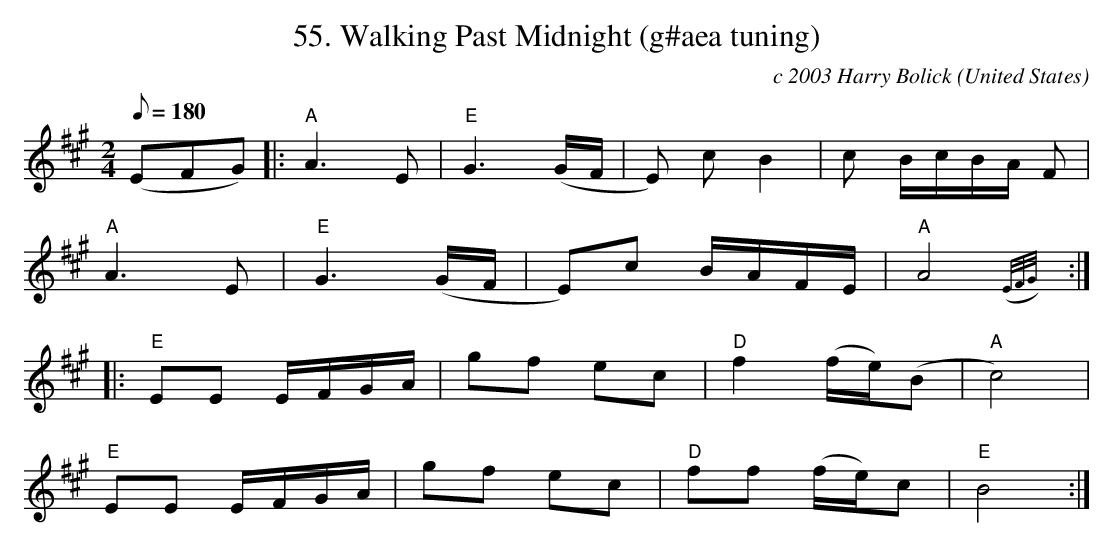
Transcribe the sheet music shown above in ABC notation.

X:1
T:55. Walking Past Midnight (g#aea tuning)
C:c 2003 Harry Bolick
O:United States
M:2/4
L:1/8
Q:180
K:A
(EFG) |:"A" A3E | "E" G3(G/2F/2 |E) cB2|c B/2c/2B/2A/2 F |
"A"A3E | "E" G3(G/2F/2 |E)c B/2A/2F/2E/2|"A"A4 {(E/2F/2G/2)}:|
|: "E" EE E/2F/2G/2A/2| gf ec |"D" f2 (f/2e/2)(B |"A"c4)|
 "E" EE E/2F/2G/2A/2| gf ec| "D"ff (f/2e/2)c|"E" B4:|
